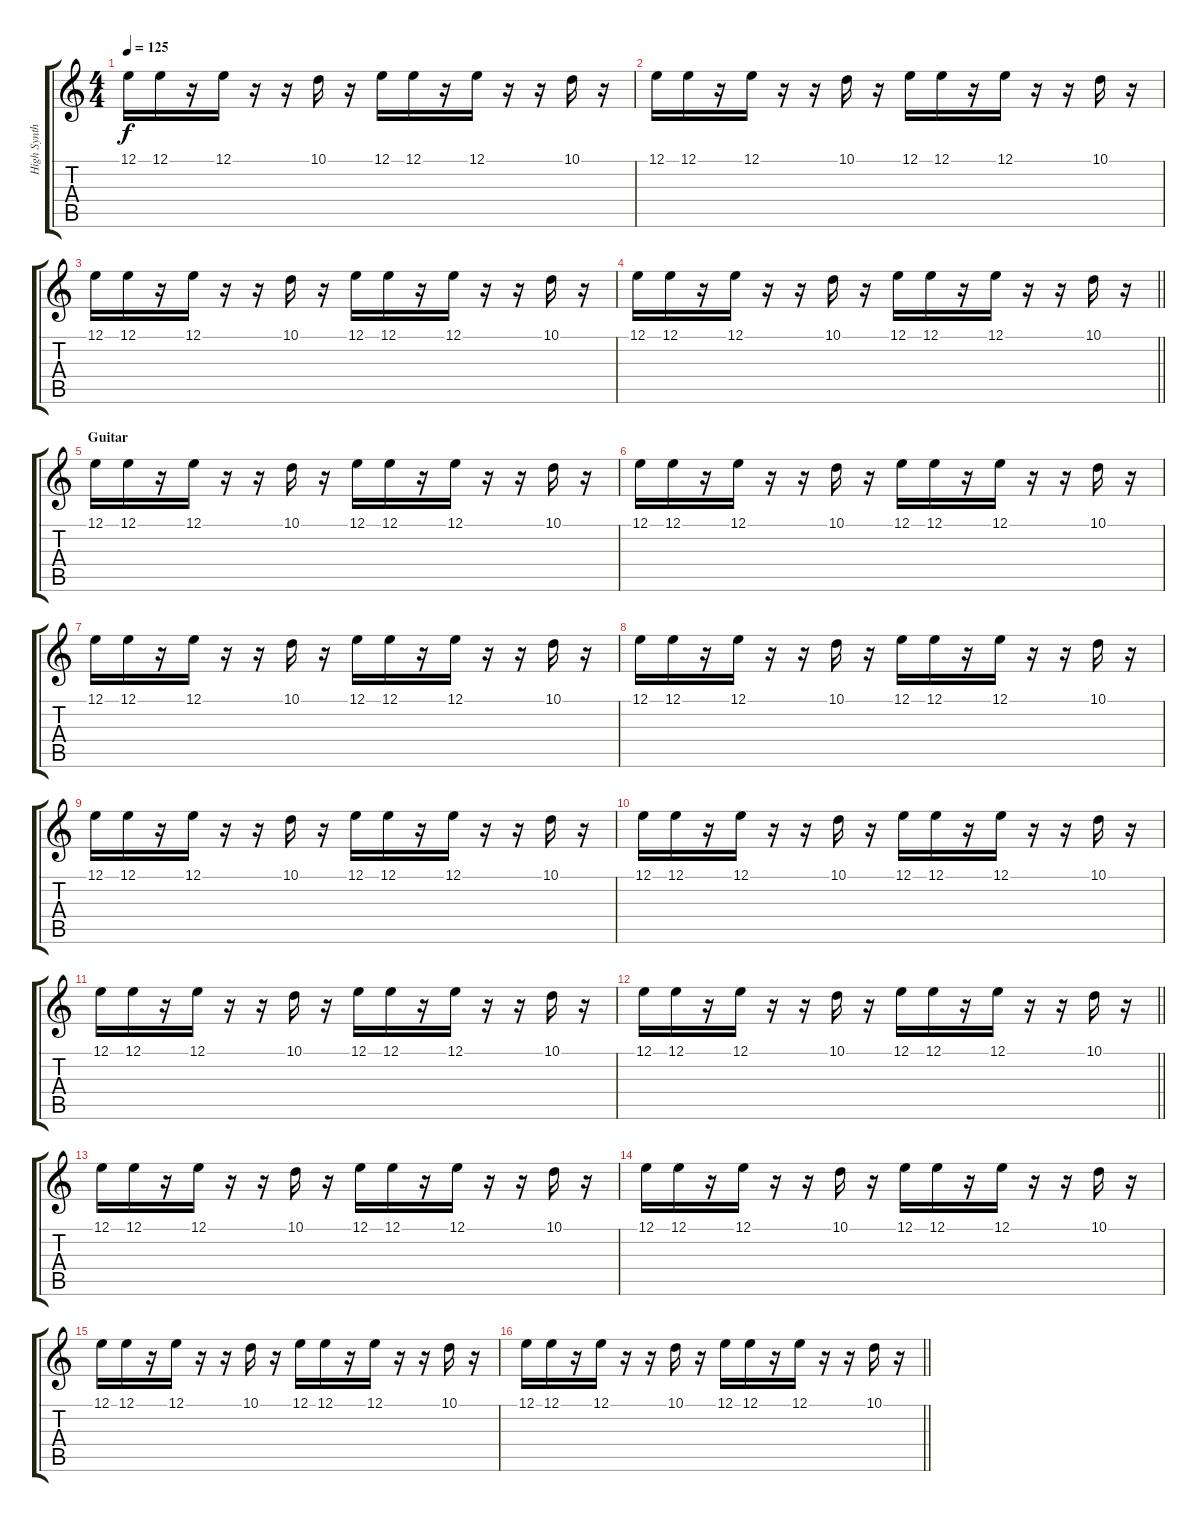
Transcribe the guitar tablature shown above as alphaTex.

\track ("High Synth (Gillian Gilbert)" "High Synth") {instrument lead8bassandlead}
\staff {score tabs}
\tuning (E4 B3 G3 D3 A2 E2) {hide}
\ts (4 4)
\tempo 125
\clef g2
\ks c
12.1.16{dy f} 12.1.16 r.16 12.1.16 r.16 r.16 10.1.16 r.16 12.1.16 12.1.16 r.16 12.1.16 r.16 r.16 10.1.16 r.16 |
12.1.16 12.1.16 r.16 12.1.16 r.16 r.16 10.1.16 r.16 12.1.16 12.1.16 r.16 12.1.16 r.16 r.16 10.1.16 r.16 |
12.1.16 12.1.16 r.16 12.1.16 r.16 r.16 10.1.16 r.16 12.1.16 12.1.16 r.16 12.1.16 r.16 r.16 10.1.16 r.16 |
\barLineRight lightlight
12.1.16 12.1.16 r.16 12.1.16 r.16 r.16 10.1.16 r.16 12.1.16 12.1.16 r.16 12.1.16 r.16 r.16 10.1.16 r.16 |
\section ("" "Guitar")
12.1.16 12.1.16 r.16 12.1.16 r.16 r.16 10.1.16 r.16 12.1.16 12.1.16 r.16 12.1.16 r.16 r.16 10.1.16 r.16 |
12.1.16 12.1.16 r.16 12.1.16 r.16 r.16 10.1.16 r.16 12.1.16 12.1.16 r.16 12.1.16 r.16 r.16 10.1.16 r.16 |
12.1.16 12.1.16 r.16 12.1.16 r.16 r.16 10.1.16 r.16 12.1.16 12.1.16 r.16 12.1.16 r.16 r.16 10.1.16 r.16 |
12.1.16 12.1.16 r.16 12.1.16 r.16 r.16 10.1.16 r.16 12.1.16 12.1.16 r.16 12.1.16 r.16 r.16 10.1.16 r.16 |
12.1.16 12.1.16 r.16 12.1.16 r.16 r.16 10.1.16 r.16 12.1.16 12.1.16 r.16 12.1.16 r.16 r.16 10.1.16 r.16 |
12.1.16 12.1.16 r.16 12.1.16 r.16 r.16 10.1.16 r.16 12.1.16 12.1.16 r.16 12.1.16 r.16 r.16 10.1.16 r.16 |
12.1.16 12.1.16 r.16 12.1.16 r.16 r.16 10.1.16 r.16 12.1.16 12.1.16 r.16 12.1.16 r.16 r.16 10.1.16 r.16 |
\barLineRight lightlight
12.1.16 12.1.16 r.16 12.1.16 r.16 r.16 10.1.16 r.16 12.1.16 12.1.16 r.16 12.1.16 r.16 r.16 10.1.16 r.16 |
12.1.16 12.1.16 r.16 12.1.16 r.16 r.16 10.1.16 r.16 12.1.16 12.1.16 r.16 12.1.16 r.16 r.16 10.1.16 r.16 |
12.1.16 12.1.16 r.16 12.1.16 r.16 r.16 10.1.16 r.16 12.1.16 12.1.16 r.16 12.1.16 r.16 r.16 10.1.16 r.16 |
12.1.16 12.1.16 r.16 12.1.16 r.16 r.16 10.1.16 r.16 12.1.16 12.1.16 r.16 12.1.16 r.16 r.16 10.1.16 r.16 |
\barLineRight lightlight
12.1.16 12.1.16 r.16 12.1.16 r.16 r.16 10.1.16 r.16 12.1.16 12.1.16 r.16 12.1.16 r.16 r.16 10.1.16 r.16
